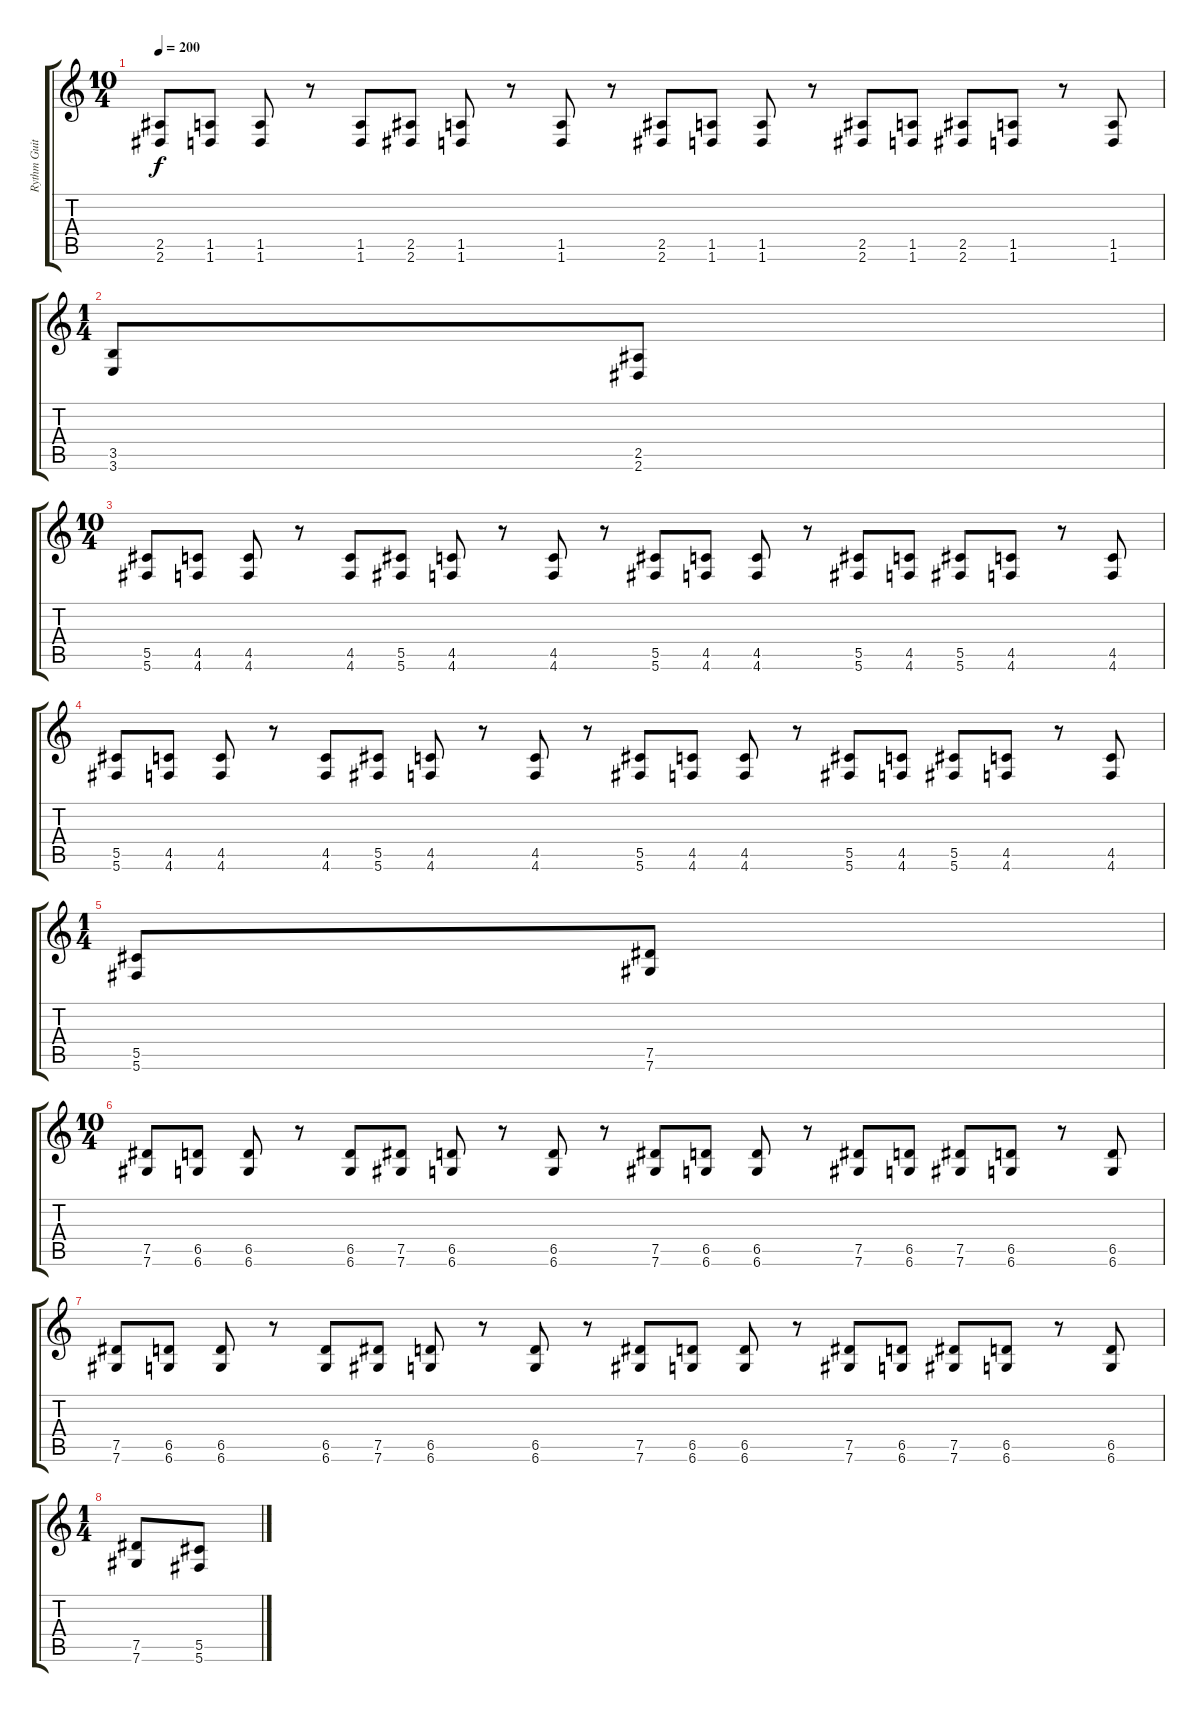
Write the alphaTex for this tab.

\track ("Rythm Guitar" "Rythm Guit") {instrument distortionguitar}
\staff {score tabs}
\tuning (Eb4 Bb3 Gb3 Db3 Ab2 Db2) {hide}
\ts (10 4)
\tempo 200
\clef g2
\ks c
(2.5 2.6).8{dy f} (1.5 1.6).8 (1.5 1.6).8 r.8 (1.5 1.6).8 (2.5 2.6).8 (1.5 1.6).8 r.8 (1.5 1.6).8 r.8 (2.5 2.6).8 (1.5 1.6).8 (1.5 1.6).8 r.8 (2.5 2.6).8 (1.5 1.6).8 (2.5 2.6).8 (1.5 1.6).8 r.8 (1.5 1.6).8 |
\ts (1 4)
(3.5 3.6).8 (2.5 2.6).8 |
\ts (10 4)
(5.5 5.6).8 (4.5 4.6).8 (4.5 4.6).8 r.8 (4.5 4.6).8 (5.5 5.6).8 (4.5 4.6).8 r.8 (4.5 4.6).8 r.8 (5.5 5.6).8 (4.5 4.6).8 (4.5 4.6).8 r.8 (5.5 5.6).8 (4.5 4.6).8 (5.5 5.6).8 (4.5 4.6).8 r.8 (4.5 4.6).8 |
(5.5 5.6).8 (4.5 4.6).8 (4.5 4.6).8 r.8 (4.5 4.6).8 (5.5 5.6).8 (4.5 4.6).8 r.8 (4.5 4.6).8 r.8 (5.5 5.6).8 (4.5 4.6).8 (4.5 4.6).8 r.8 (5.5 5.6).8 (4.5 4.6).8 (5.5 5.6).8 (4.5 4.6).8 r.8 (4.5 4.6).8 |
\ts (1 4)
(5.5 5.6).8 (7.5 7.6).8 |
\ts (10 4)
(7.5 7.6).8 (6.5 6.6).8 (6.5 6.6).8 r.8 (6.5 6.6).8 (7.5 7.6).8 (6.5 6.6).8 r.8 (6.5 6.6).8 r.8 (7.5 7.6).8 (6.5 6.6).8 (6.5 6.6).8 r.8 (7.5 7.6).8 (6.5 6.6).8 (7.5 7.6).8 (6.5 6.6).8 r.8 (6.5 6.6).8 |
(7.5 7.6).8 (6.5 6.6).8 (6.5 6.6).8 r.8 (6.5 6.6).8 (7.5 7.6).8 (6.5 6.6).8 r.8 (6.5 6.6).8 r.8 (7.5 7.6).8 (6.5 6.6).8 (6.5 6.6).8 r.8 (7.5 7.6).8 (6.5 6.6).8 (7.5 7.6).8 (6.5 6.6).8 r.8 (6.5 6.6).8 |
\ts (1 4)
(7.5 7.6).8 (5.5 5.6).8
